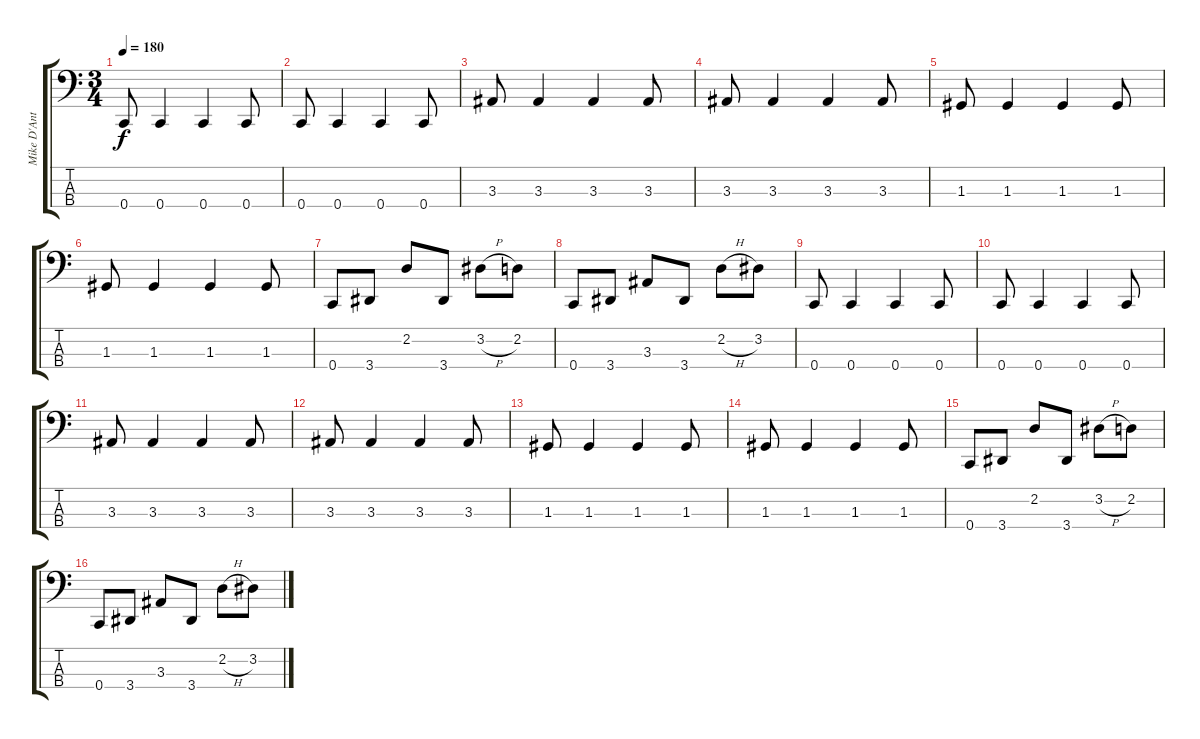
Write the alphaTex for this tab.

\track ("Mike D'Antonio" "Mike D'Ant") {instrument electricbasspick}
\staff {score tabs}
\tuning (F2 C2 G1 C1) {hide}
\ts (3 4)
\tempo 180
\clef f4
\ks c
0.4.8{dy f} 0.4.4 0.4.4 0.4.8 |
0.4.8 0.4.4 0.4.4 0.4.8 |
3.3.8 3.3.4 3.3.4 3.3.8 |
3.3.8 3.3.4 3.3.4 3.3.8 |
1.3.8 1.3.4 1.3.4 1.3.8 |
1.3.8 1.3.4 1.3.4 1.3.8 |
0.4.8 3.4.8 2.2.8 3.4.8 3.2{h}.8 2.2.8 |
0.4.8 3.4.8 3.3.8 3.4.8 2.2{h}.8 3.2.8 |
0.4.8 0.4.4 0.4.4 0.4.8 |
0.4.8 0.4.4 0.4.4 0.4.8 |
3.3.8 3.3.4 3.3.4 3.3.8 |
3.3.8 3.3.4 3.3.4 3.3.8 |
1.3.8 1.3.4 1.3.4 1.3.8 |
1.3.8 1.3.4 1.3.4 1.3.8 |
0.4.8 3.4.8 2.2.8 3.4.8 3.2{h}.8 2.2.8 |
0.4.8 3.4.8 3.3.8 3.4.8 2.2{h}.8 3.2.8
